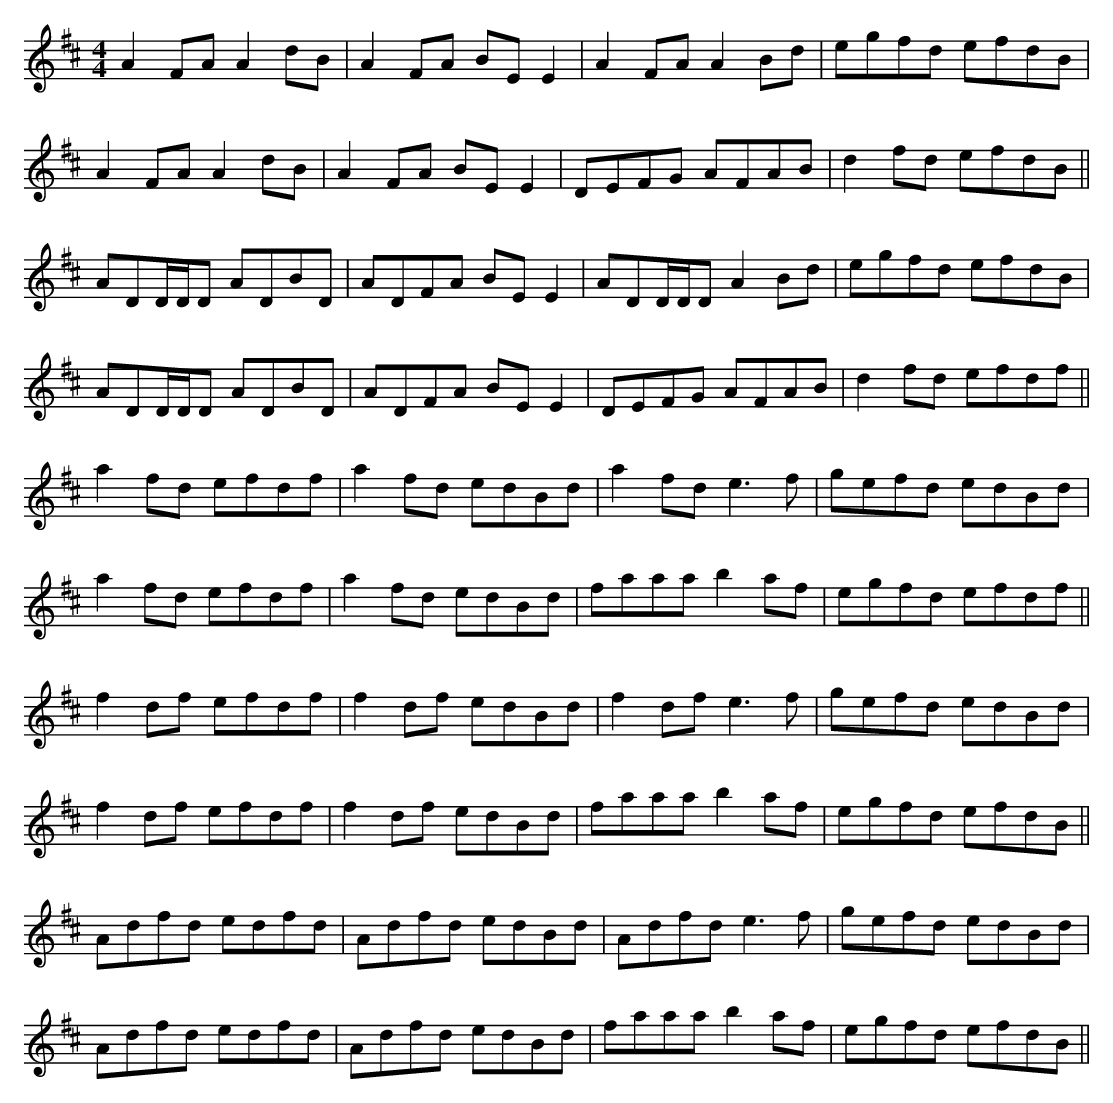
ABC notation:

X:1
M:4/4
K:D
A2FA A2dB|A2FA BEE2|A2FA A2Bd|egfd efdB|
A2FA A2dB|A2FA BEE2|DEFG AFAB|d2fd efdB||
ADD/D/D ADBD|ADFA BEE2|ADD/D/D A2Bd|egfd efdB|
ADD/D/D ADBD|ADFA BEE2|DEFG AFAB|d2fd efdf||
a2fd efdf|a2fd edBd|a2fd e3f|gefd edBd|
a2fd efdf|a2fd edBd|faaa b2af|egfd efdf||
f2df efdf|f2df edBd|f2df e3f|gefd edBd|
f2df efdf|f2df edBd|faaa b2af|egfd efdB||
Adfd edfd|Adfd edBd|Adfd e3f|gefd edBd|
Adfd edfd|Adfd edBd|faaa b2af|egfd efdB||
